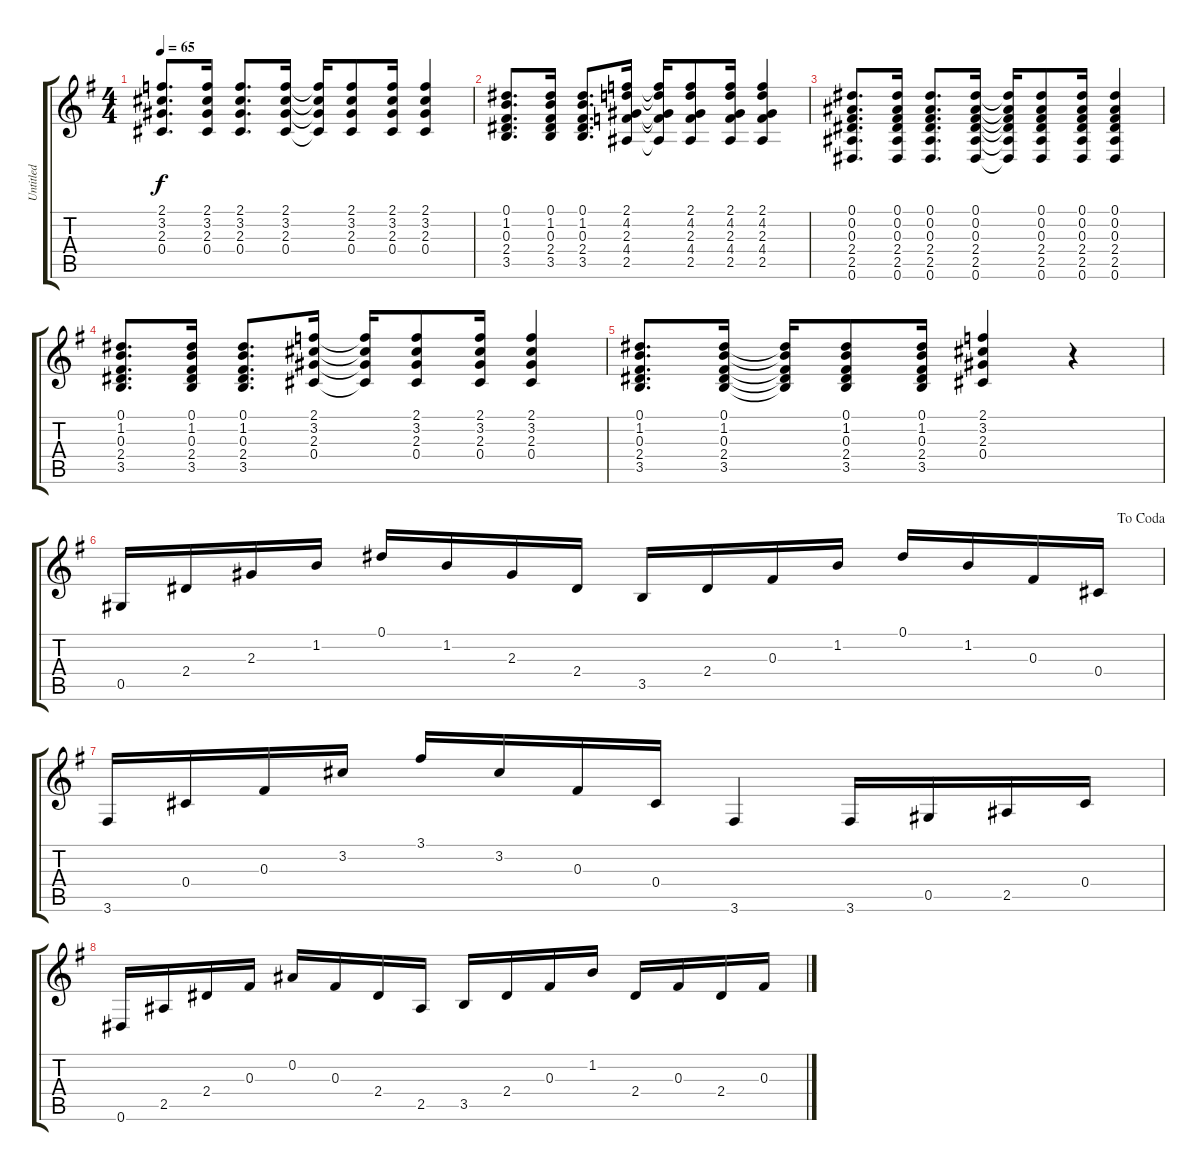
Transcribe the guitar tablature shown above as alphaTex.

\track ("Untitled" "Untitled") {instrument acousticguitarnylon}
\staff {score tabs}
\tuning (Eb4 Bb3 Gb3 Db3 Ab2 Eb2) {hide}
\ts (4 4)
\tempo 65
\clef g2
\ks g
(2.1 3.2 2.3 0.4).8{d dy f} (2.1 3.2 2.3 0.4).16 (2.1 3.2 2.3 0.4).8{d} (2.1 3.2 2.3 0.4).16 (2.1{t} 3.2{t} 2.3{t} 0.4{t}).16 (2.1 3.2 2.3 0.4).8 (2.1 3.2 2.3 0.4).16 (2.1 3.2 2.3 0.4).4 |
(0.1 1.2 0.3 2.4 3.5).8{d} (0.1 1.2 0.3 2.4 3.5).16 (0.1 1.2 0.3 2.4 3.5).8{d} (2.1 4.2 2.3 4.4 2.5).16 (2.1{t} 4.2{t} 2.3{t} 4.4{t} 2.5{t}).16 (2.1 4.2 2.3 4.4 2.5).8 (2.1 4.2 2.3 4.4 2.5).16 (2.1 4.2 2.3 4.4 2.5).4 |
(0.1 0.2 0.3 2.4 2.5 0.6).8{d} (0.1 0.2 0.3 2.4 2.5 0.6).16 (0.1 0.2 0.3 2.4 2.5 0.6).8{d} (0.1 0.2 0.3 2.4 2.5 0.6).16 (0.1{t} 0.2{t} 0.3{t} 2.4{t} 2.5{t} 0.6{t}).16 (0.1 0.2 0.3 2.4 2.5 0.6).8 (0.1 0.2 0.3 2.4 2.5 0.6).16 (0.1 0.2 0.3 2.4 2.5 0.6).4 |
(0.1 1.2 0.3 2.4 3.5).8{d} (0.1 1.2 0.3 2.4 3.5).16 (0.1 1.2 0.3 2.4 3.5).8{d} (2.1 3.2 2.3 0.4).16 (2.1{t} 3.2{t} 2.3{t} 0.4{t}).16 (2.1 3.2 2.3 0.4).8 (2.1 3.2 2.3 0.4).16 (2.1 3.2 2.3 0.4).4 |
(0.1 1.2 0.3 2.4 3.5).8{d} (0.1 1.2 0.3 2.4 3.5).16 (0.1{t} 1.2{t} 0.3{t} 2.4{t} 3.5{t}).16 (0.1 1.2 0.3 2.4 3.5).8 (0.1 1.2 0.3 2.4 3.5).16 (2.1 3.2 2.3 0.4).4 r.4 |
\jump dacoda
0.5.16 2.4.16 2.3.16 1.2.16 0.1.16 1.2.16 2.3.16 2.4.16 3.5.16 2.4.16 0.3.16 1.2.16 0.1.16 1.2.16 0.3.16 0.4.16 |
3.6.16 0.4.16 0.3.16 3.2.16 3.1.16 3.2.16 0.3.16 0.4.16 3.6.4 3.6.16 0.5.16 2.5.16 0.4.16 |
0.6.16 2.5.16 2.4.16 0.3.16 0.2.16 0.3.16 2.4.16 2.5.16 3.5.16 2.4.16 0.3.16 1.2.16 2.4.16 0.3.16 2.4.16 0.3.16
